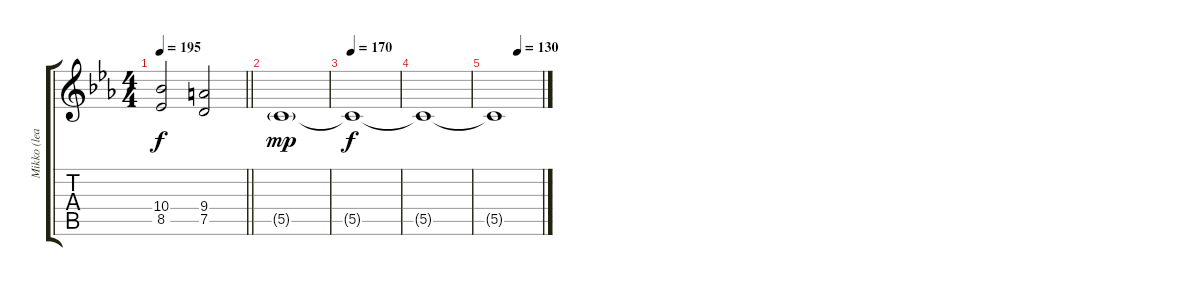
\track ("Mikko (lead)" "Mikko (lea") {instrument distortionguitar}
\staff {score tabs}
\tuning (D4 A3 F3 C3 G2 C2) {hide}
\ts (4 4)
\tempo 195
\clef g2
\barLineRight lightlight
\ks cminor
(10.4 8.5).2{dy f} (9.4 7.5).2 |
5.5{g}.1{dy mp} |
\tempo 170
5.5{t}.1{dy f} |
5.5{t}.1 |
\tempo (130 0.5)
5.5{t}.1
